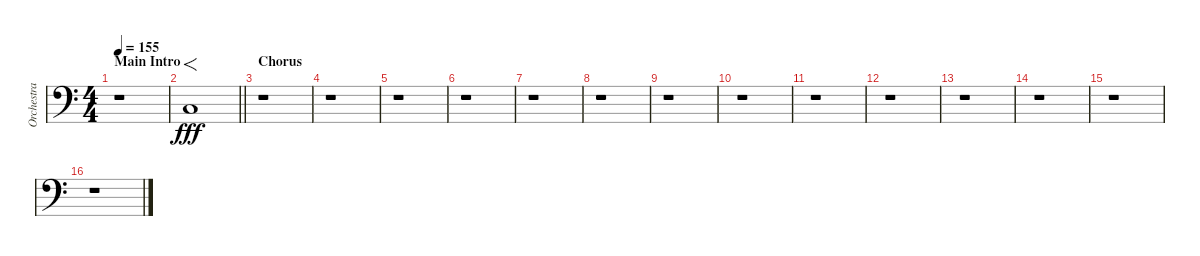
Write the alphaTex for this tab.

\track ("Orchestra Hits / FX" "Orchestra ") {instrument timpani}
\staff {score}
\tuning (D3 A2 F2 C2 G1 C1) {hide}
\ts (4 4)
\section ("" "Main Intro")
\tempo 155
\clef f4
\ks c
r.1{dy fff} |
\barLineRight lightlight
7.3.1{f volume 10 instrument applause} |
\section ("" "Chorus")
r.1{instrument timpani} |
r.1 |
r.1 |
r.1 |
r.1 |
r.1 |
r.1 |
r.1 |
r.1 |
r.1 |
r.1 |
r.1 |
r.1 |
r.1
